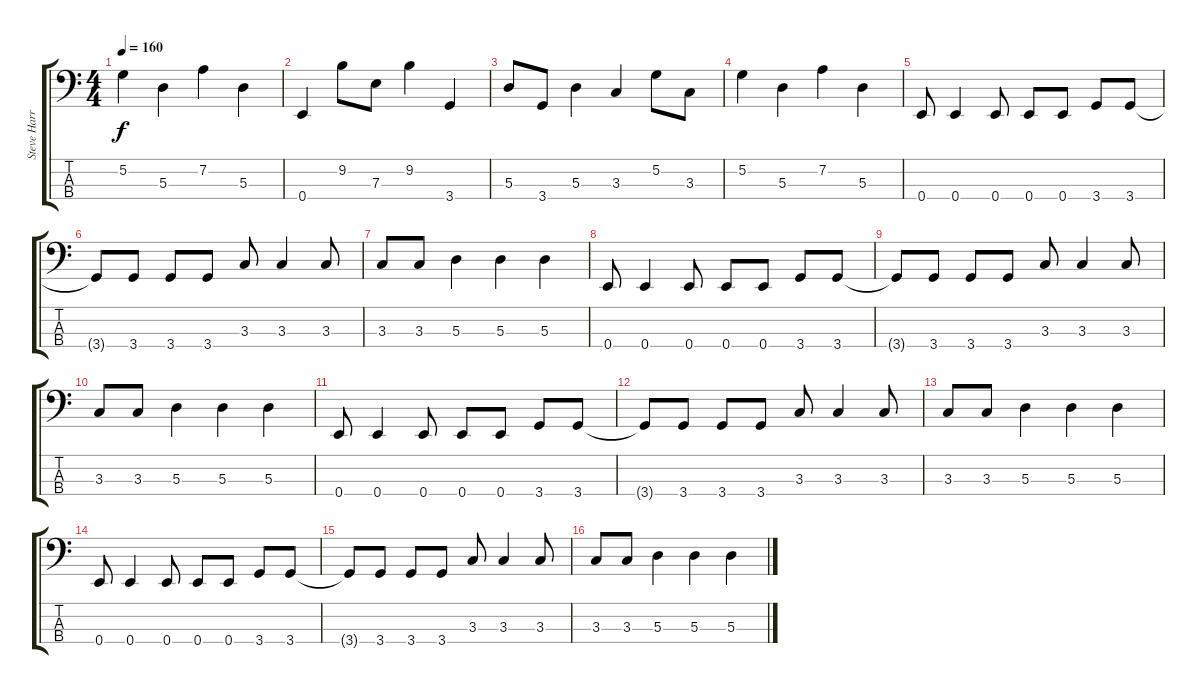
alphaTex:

\track ("Steve Harris" "Steve Harr") {instrument slapbass2}
\staff {score tabs}
\tuning (G2 D2 A1 E1) {hide}
\ts (4 4)
\tempo 160
\clef f4
\ks c
5.2.4{dy f} 5.3.4 7.2.4 5.3.4 |
0.4.4 9.2.8 7.3.8 9.2.4 3.4.4 |
5.3.8 3.4.8 5.3.4 3.3.4 5.2.8 3.3.8 |
5.2.4 5.3.4 7.2.4 5.3.4 |
0.4.8 0.4.4 0.4.8 0.4.8 0.4.8 3.4.8 3.4.8 |
3.4{t}.8 3.4.8 3.4.8 3.4.8 3.3.8 3.3.4 3.3.8 |
3.3.8 3.3.8 5.3.4 5.3.4 5.3.4 |
0.4.8 0.4.4 0.4.8 0.4.8 0.4.8 3.4.8 3.4.8 |
3.4{t}.8 3.4.8 3.4.8 3.4.8 3.3.8 3.3.4 3.3.8 |
3.3.8 3.3.8 5.3.4 5.3.4 5.3.4 |
0.4.8 0.4.4 0.4.8 0.4.8 0.4.8 3.4.8 3.4.8 |
3.4{t}.8 3.4.8 3.4.8 3.4.8 3.3.8 3.3.4 3.3.8 |
3.3.8 3.3.8 5.3.4 5.3.4 5.3.4 |
0.4.8 0.4.4 0.4.8 0.4.8 0.4.8 3.4.8 3.4.8 |
3.4{t}.8 3.4.8 3.4.8 3.4.8 3.3.8 3.3.4 3.3.8 |
3.3.8 3.3.8 5.3.4 5.3.4 5.3.4
